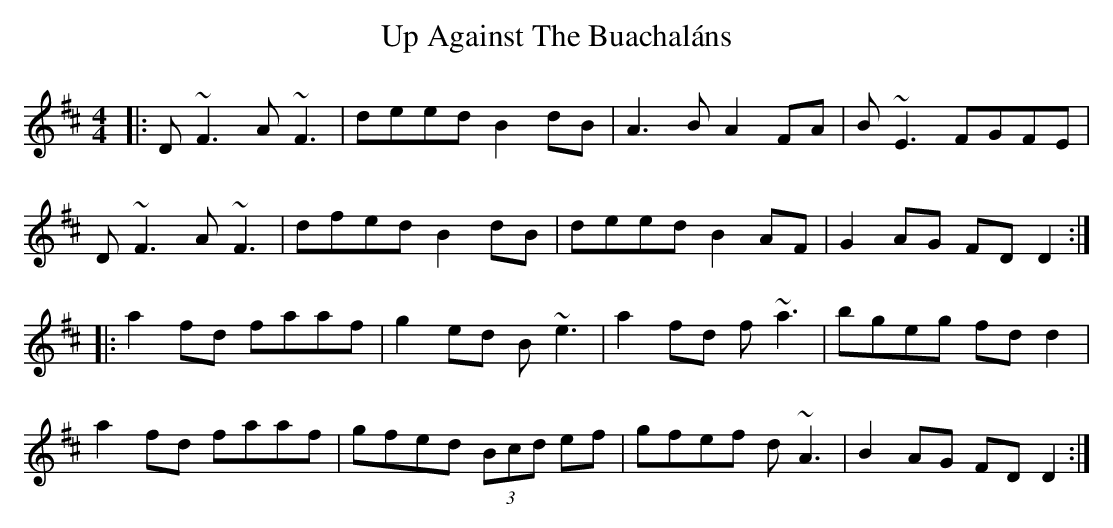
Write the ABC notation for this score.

X:1
T: Up Against The Buachaláns
M: 4/4
L: 1/8
K: Dmaj
|:D~F3 A~F3|deed B2dB|A3B A2FA|B~E3 FGFE|
D~F3 A~F3|dfed B2dB|deed B2AF|G2AG FDD2:|
|:a2 fd faaf|g2ed B~e3|a2 fd f~a3|bgeg fdd2|
a2 fd faaf|gfed (3Bcd ef|gfef d~A3|B2AG FDD2:|
